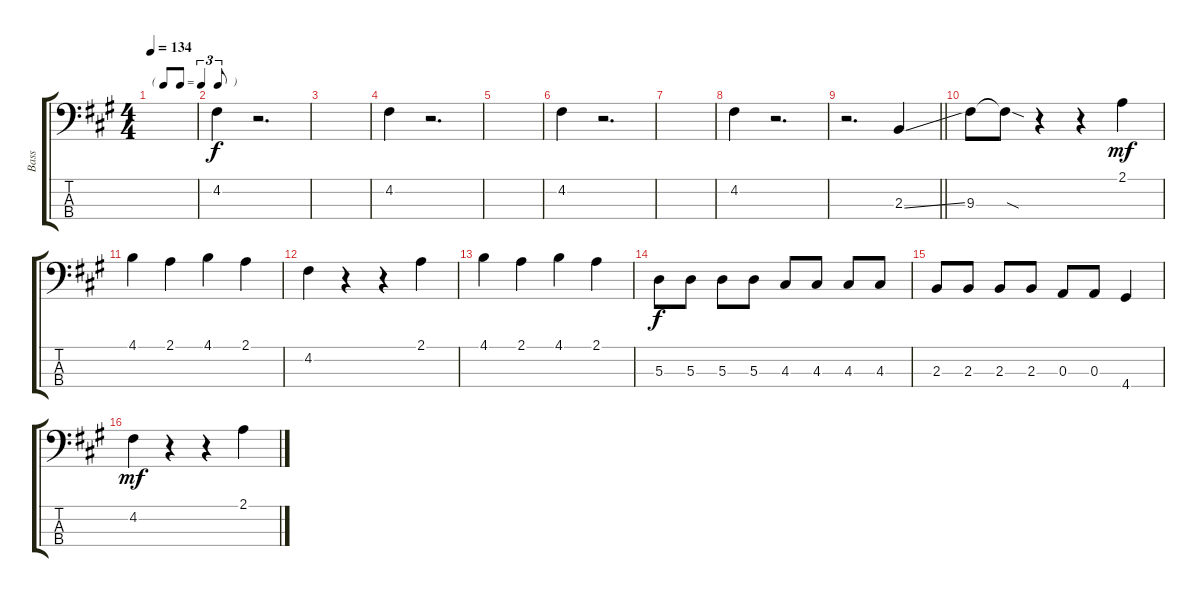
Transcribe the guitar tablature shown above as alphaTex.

\track ("Bass" "Bass") {instrument electricbassfinger}
\staff {score tabs}
\tuning (G2 D2 A1 E1) {hide}
\ts (4 4)
\tf triplet8th
\tempo 134
\clef f4
\ks f#minor
|
4.2.4 r.2{d} |
|
4.2.4 r.2{d} |
|
4.2.4 r.2{d} |
|
4.2.4 r.2{d} |
\barLineRight lightlight
r.2{d} 2.3{ss}.4{dy f} |
9.3.8 9.3{sod t}.8 r.4 r.4 2.1.4{dy mf} |
4.1.4 2.1.4 4.1.4 2.1.4 |
4.2.4 r.4 r.4 2.1.4 |
4.1.4 2.1.4 4.1.4 2.1.4 |
5.3.8{dy f} 5.3.8 5.3.8 5.3.8 4.3.8 4.3.8 4.3.8 4.3.8 |
2.3.8 2.3.8 2.3.8 2.3.8 0.3.8 0.3.8 4.4.4 |
4.2.4{dy mf} r.4 r.4 2.1.4
